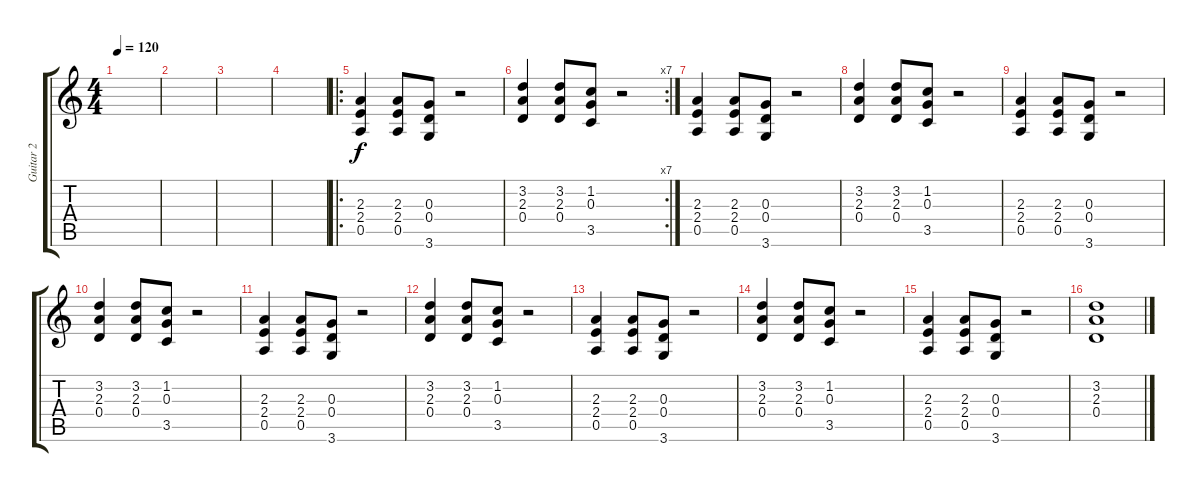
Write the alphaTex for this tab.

\track ("Guitar 2" "Guitar 2") {instrument distortionguitar}
\staff {score tabs}
\tuning (E4 B3 G3 D3 A2 E2) {hide}
\ts (4 4)
\tempo 120
\clef g2
\ks c
|
|
|
|
\ro
(2.3 2.4 0.5).4 (2.3 2.4 0.5).8 (0.3 0.4 3.6).8 r.2 |
\rc 7
(3.2 2.3 0.4).4 (3.2 2.3 0.4).8 (1.2 0.3 3.5).8 r.2 |
(2.3 2.4 0.5).4 (2.3 2.4 0.5).8 (0.3 0.4 3.6).8 r.2 |
(3.2 2.3 0.4).4 (3.2 2.3 0.4).8 (1.2 0.3 3.5).8 r.2 |
(2.3 2.4 0.5).4 (2.3 2.4 0.5).8 (0.3 0.4 3.6).8 r.2 |
(3.2 2.3 0.4).4 (3.2 2.3 0.4).8 (1.2 0.3 3.5).8 r.2 |
(2.3 2.4 0.5).4 (2.3 2.4 0.5).8 (0.3 0.4 3.6).8 r.2 |
(3.2 2.3 0.4).4 (3.2 2.3 0.4).8 (1.2 0.3 3.5).8 r.2 |
(2.3 2.4 0.5).4 (2.3 2.4 0.5).8 (0.3 0.4 3.6).8 r.2 |
(3.2 2.3 0.4).4 (3.2 2.3 0.4).8 (1.2 0.3 3.5).8 r.2 |
(2.3 2.4 0.5).4 (2.3 2.4 0.5).8 (0.3 0.4 3.6).8 r.2 |
(3.2 2.3 0.4).1
